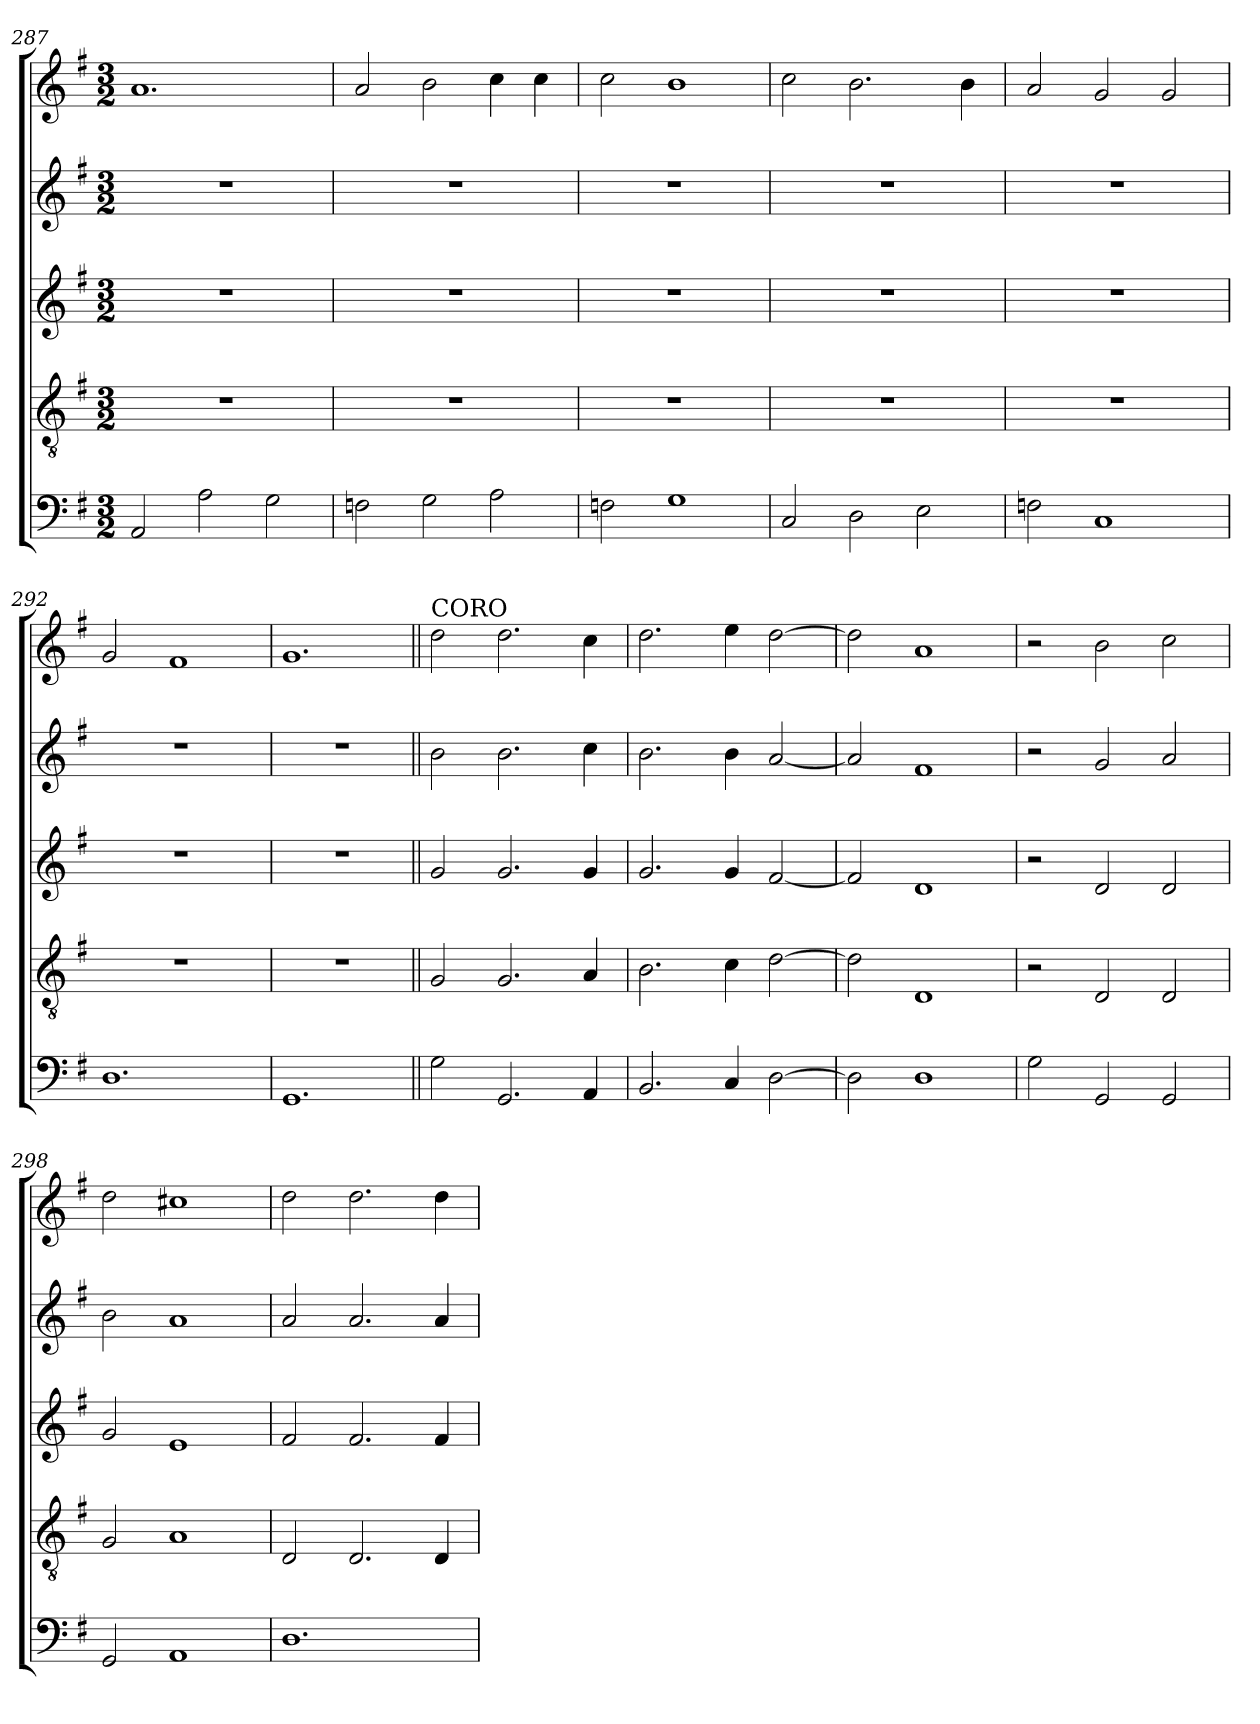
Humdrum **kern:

**kern	**kern	**kern	**kern	**kern
*part5	*part4	*part3	*part2	*part1
*staff5	*staff4	*staff3	*staff2	*staff1
!!LO:LB:g=z
*clefF4	*clefGv2	*clefG2	*clefG2	*clefG2
*k[f#]	*k[f#]	*k[f#]	*k[f#]	*k[f#]
*G:	*G:	*G:	*G:	*G:
*M3/2	*M3/2	*M3/2	*M3/2	*M3/2
=287	=287	=287	=287	=287
!	!LO:N:vis=1	!LO:N:vis=1	!LO:N:vis=1	!
2AA/	1.r	1.r	1.r	1.a
2A\	.	.	.	.
2G\	.	.	.	.
!!LO:LB:g=z
=288	=288	=288	=288	=288
!	!LO:N:vis=1	!LO:N:vis=1	!LO:N:vis=1	!
2Fn\	1.r	1.r	1.r	2a/
2G\	.	.	.	2b\
2A\	.	.	.	4cc\
.	.	.	.	4cc\
=289	=289	=289	=289	=289
!	!LO:N:vis=1	!LO:N:vis=1	!LO:N:vis=1	!
2Fn\	1.r	1.r	1.r	2cc\
1G	.	.	.	1b
=290	=290	=290	=290	=290
!	!LO:N:vis=1	!LO:N:vis=1	!LO:N:vis=1	!
2C/	1.r	1.r	1.r	2cc\
2D\	.	.	.	2.b\
2E\	.	.	.	.
.	.	.	.	4b\
=291	=291	=291	=291	=291
!	!LO:N:vis=1	!LO:N:vis=1	!LO:N:vis=1	!
2Fn\	1.r	1.r	1.r	2a/
1C	.	.	.	2g/
.	.	.	.	2g/
=292	=292	=292	=292	=292
!	!LO:N:vis=1	!LO:N:vis=1	!LO:N:vis=1	!
1.D	1.r	1.r	1.r	2g/
.	.	.	.	1f#
=293	=293	=293	=293	=293
!	!LO:N:vis=1	!LO:N:vis=1	!LO:N:vis=1	!
1.GG	1.r	1.r	1.r	1.g
!!LO:PB:g=z
=294||	=294||	=294||	=294||	=294||
!	!	!	!	!LO:TX:a:t=CORO
2G\	2G/	2g/	2b\	2dd\
2.GG/	2.G/	2.g/	2.b\	2.dd\
4AA/	4A/	4g/	4cc\	4cc\
=295	=295	=295	=295	=295
2.BB/	2.B\	2.g/	2.b\	2.dd\
4C/	4c\	4g/	4b\	4ee\
[>2D\	[>2d\	[<2f#/	[<2a/	[>2dd\
=296	=296	=296	=296	=296
2D\]	2d\]	2f#/]	2a/]	2dd\]
1D	1D	1d	1f#	1a
=297	=297	=297	=297	=297
2G\	2r	2r	2r	2r
2GG/	2D/	2d/	2g/	2b\
2GG/	2D/	2d/	2a/	2cc\
=298	=298	=298	=298	=298
2GG/	2G/	2g/	2b\	2dd\
1AA	1A	1e	1a	1cc#X
=299	=299	=299	=299	=299
1.D	2D/	2f#/	2a/	2dd\
.	2.D/	2.f#/	2.a/	2.dd\
.	4D/	4f#/	4a/	4dd\
=	=	=	=	=
*-	*-	*-	*-	*-
